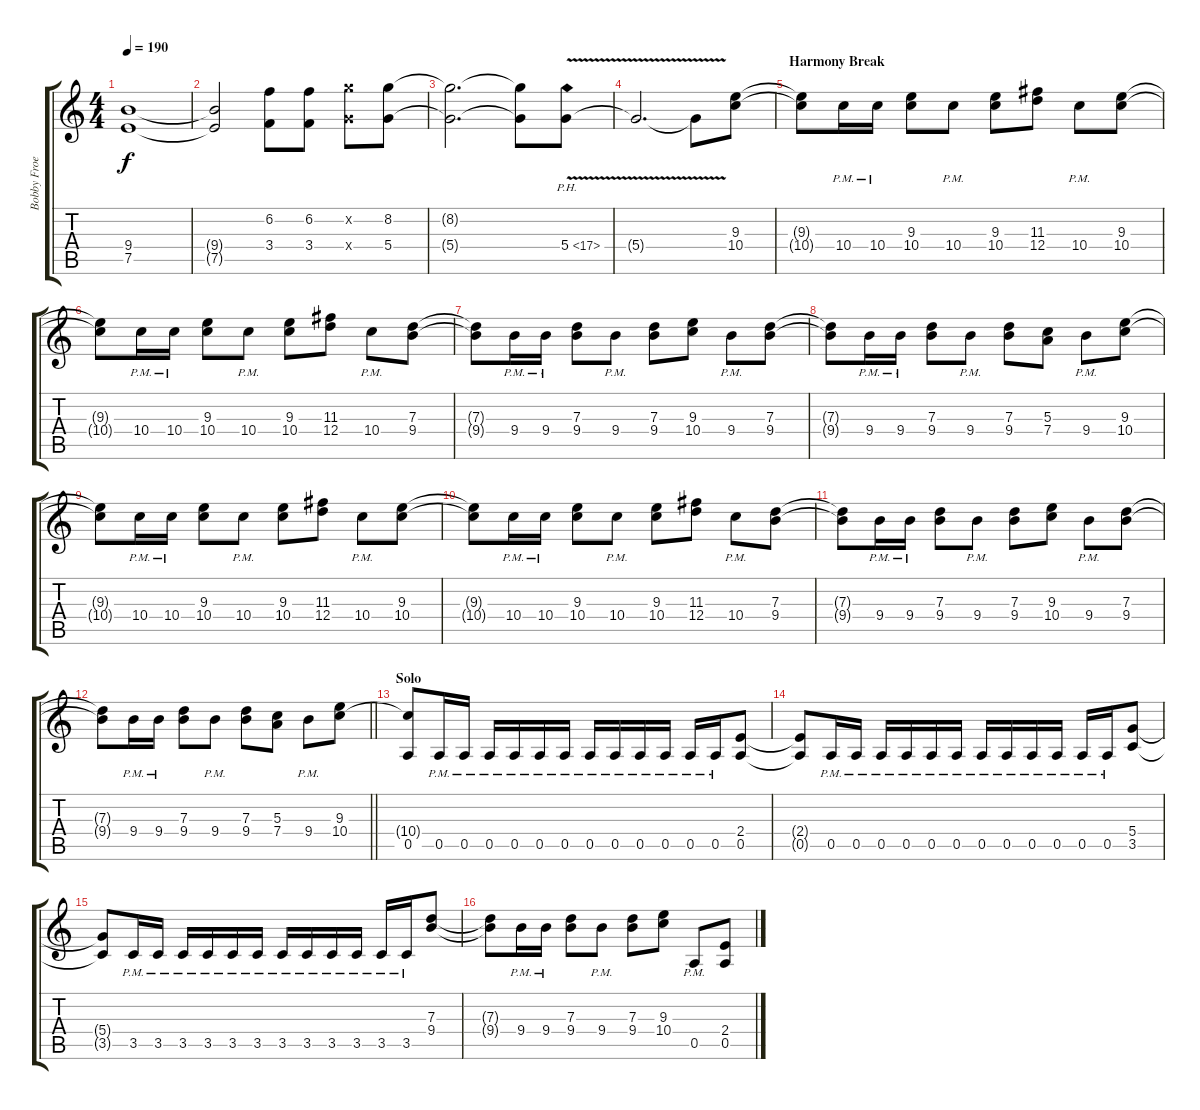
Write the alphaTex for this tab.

\track ("Bobby Froese" "Bobby Froe") {instrument distortionguitar}
\staff {score tabs}
\tuning (E4 B3 G3 D3 A2 E2) {hide}
\ts (4 4)
\tempo 190
\clef g2
\ks c
(9.4{t} 7.5{t}).1{dy f} |
(9.4{t} 7.5{t}).2 (6.2 3.4).8 (6.2 3.4).8 (8.2{x} 5.4{x}).8 (8.2 5.4).8 |
(8.2{t} 5.4{t}).2{d} (8.2{t} 5.4{t}).8 5.4{ph 12 v}.8 |
5.4{v t}.2{d} 5.4{t}.8 (9.3 10.4).8 |
\section ("" "Harmony Break")
(9.3{t} 10.4{t}).8 10.4{pm}.16 10.4{pm}.16 (9.3 10.4).8 10.4{pm}.8 (9.3 10.4).8 (11.3 12.4).8 10.4{pm}.8 (9.3 10.4).8 |
(9.3{t} 10.4{t}).8 10.4{pm}.16 10.4{pm}.16 (9.3 10.4).8 10.4{pm}.8 (9.3 10.4).8 (11.3 12.4).8 10.4{pm}.8 (7.3 9.4).8 |
(7.3{t} 9.4{t}).8 9.4{pm}.16 9.4{pm}.16 (7.3 9.4).8 9.4{pm}.8 (7.3 9.4).8 (9.3 10.4).8 9.4{pm}.8 (7.3 9.4).8 |
(7.3{t} 9.4{t}).8 9.4{pm}.16 9.4{pm}.16 (7.3 9.4).8 9.4{pm}.8 (7.3 9.4).8 (5.3 7.4).8 9.4{pm}.8 (9.3 10.4).8 |
(9.3{t} 10.4{t}).8 10.4{pm}.16 10.4{pm}.16 (9.3 10.4).8 10.4{pm}.8 (9.3 10.4).8 (11.3 12.4).8 10.4{pm}.8 (9.3 10.4).8 |
(9.3{t} 10.4{t}).8 10.4{pm}.16 10.4{pm}.16 (9.3 10.4).8 10.4{pm}.8 (9.3 10.4).8 (11.3 12.4).8 10.4{pm}.8 (7.3 9.4).8 |
(7.3{t} 9.4{t}).8 9.4{pm}.16 9.4{pm}.16 (7.3 9.4).8 9.4{pm}.8 (7.3 9.4).8 (9.3 10.4).8 9.4{pm}.8 (7.3 9.4).8 |
\barLineRight lightlight
(7.3{t} 9.4{t}).8 9.4{pm}.16 9.4{pm}.16 (7.3 9.4).8 9.4{pm}.8 (7.3 9.4).8 (5.3 7.4).8 9.4{pm}.8 (9.3 10.4).8 |
\section ("" "Solo")
(10.4{t} 0.5).8 0.5{pm}.16 0.5{pm}.16 0.5{pm}.16 0.5{pm}.16 0.5{pm}.16 0.5{pm}.16 0.5{pm}.16 0.5{pm}.16 0.5{pm}.16 0.5{pm}.16 0.5{pm}.16 0.5{pm}.16 (2.4 0.5).8 |
(2.4{t} 0.5{t}).8 0.5{pm}.16 0.5{pm}.16 0.5{pm}.16 0.5{pm}.16 0.5{pm}.16 0.5{pm}.16 0.5{pm}.16 0.5{pm}.16 0.5{pm}.16 0.5{pm}.16 0.5{pm}.16 0.5{pm}.16 (5.4 3.5).8 |
(5.4{t} 3.5{t}).8 3.5{pm}.16 3.5{pm}.16 3.5{pm}.16 3.5{pm}.16 3.5{pm}.16 3.5{pm}.16 3.5{pm}.16 3.5{pm}.16 3.5{pm}.16 3.5{pm}.16 3.5{pm}.16 3.5{pm}.16 (7.3 9.4).8 |
(7.3{t} 9.4{t}).8 9.4{pm}.16 9.4{pm}.16 (7.3 9.4).8 9.4{pm}.8 (7.3 9.4).8 (9.3 10.4).8 0.5{pm}.8 (2.4 0.5).8
